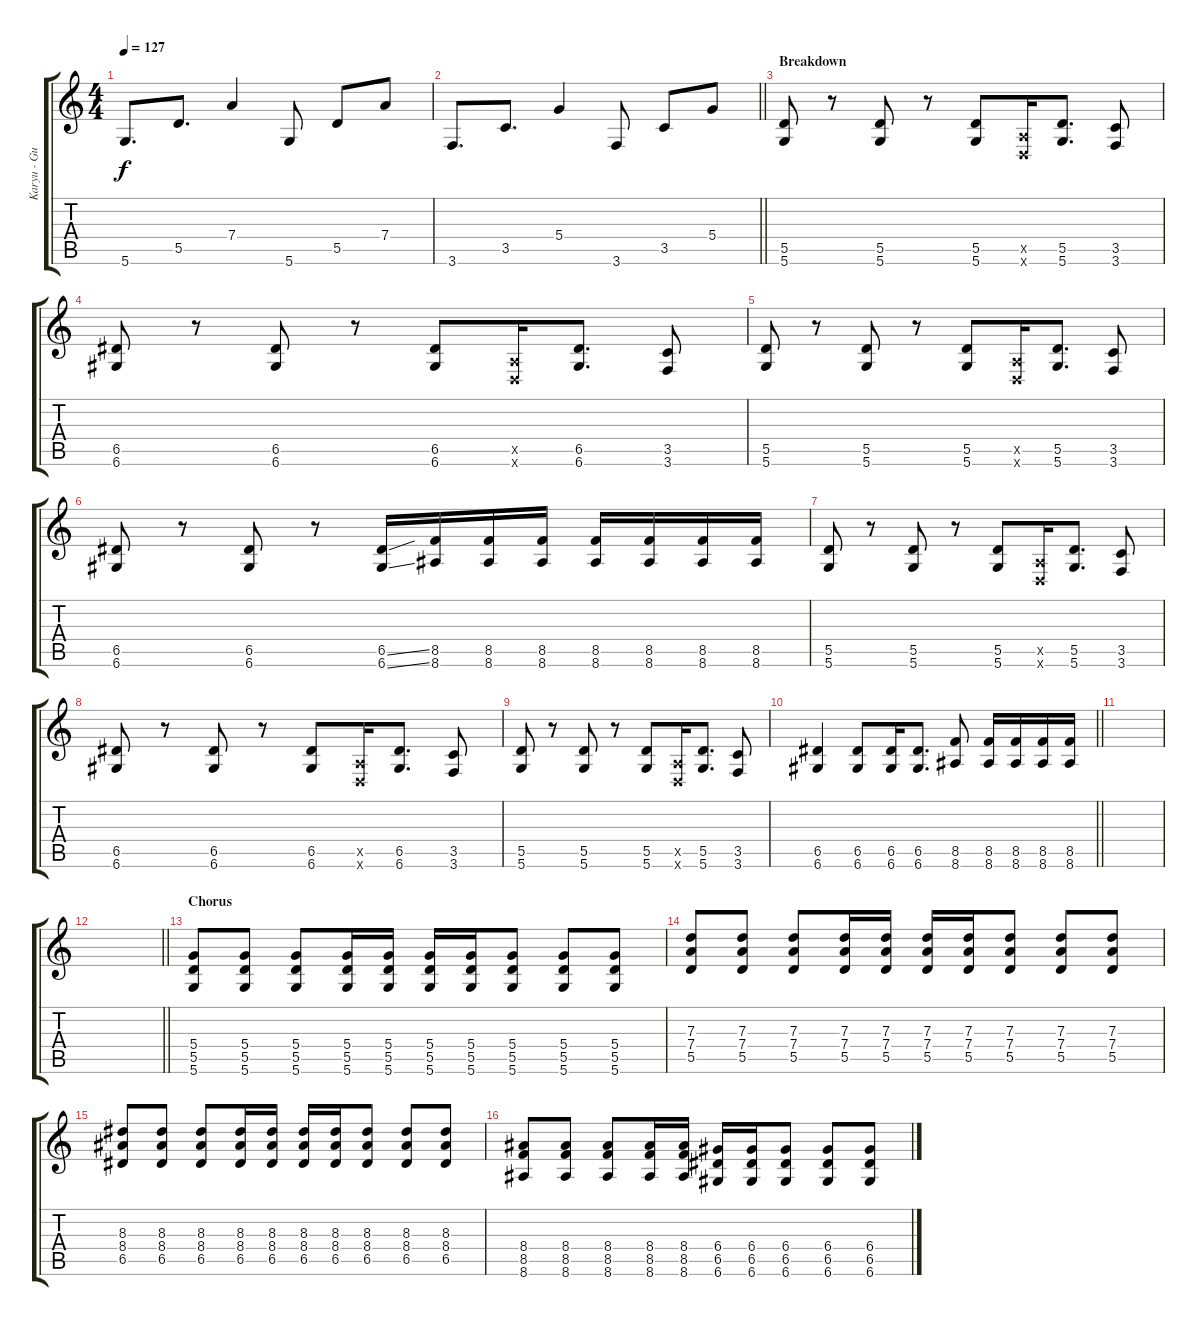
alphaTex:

\track ("Karyu - Guitar 1" "Karyu - Gu") {instrument distortionguitar}
\staff {score tabs}
\tuning (E4 B3 G3 D3 A2 D2) {hide}
\ts (4 4)
\tempo 127
\clef g2
\ks c
5.6.8{d dy f} 5.5.8{d} 7.4.4 5.6.8 5.5.8 7.4.8 |
\barLineRight lightlight
3.6.8{d} 3.5.8{d} 5.4.4 3.6.8 3.5.8 5.4.8 |
\section ("" "Breakdown")
(5.5 5.6).8{instrument distortionguitar} r.8 (5.5 5.6).8 r.8 (5.5 5.6).8 (0.5{x} 0.6{x}).16 (5.5 5.6).8{d} (3.5 3.6).8 |
(6.5 6.6).8 r.8 (6.5 6.6).8 r.8 (6.5 6.6).8 (0.5{x} 0.6{x}).16 (6.5 6.6).8{d} (3.5 3.6).8 |
(5.5 5.6).8 r.8 (5.5 5.6).8 r.8 (5.5 5.6).8 (0.5{x} 0.6{x}).16 (5.5 5.6).8{d} (3.5 3.6).8 |
(6.5 6.6).8 r.8 (6.5 6.6).8 r.8 (6.5{ss} 6.6{ss}).16 (8.5 8.6).16 (8.5 8.6).16 (8.5 8.6).16 (8.5 8.6).16 (8.5 8.6).16 (8.5 8.6).16 (8.5 8.6).16 |
(5.5 5.6).8 r.8 (5.5 5.6).8 r.8 (5.5 5.6).8 (0.5{x} 0.6{x}).16 (5.5 5.6).8{d} (3.5 3.6).8 |
(6.5 6.6).8 r.8 (6.5 6.6).8 r.8 (6.5 6.6).8 (0.5{x} 0.6{x}).16 (6.5 6.6).8{d} (3.5 3.6).8 |
(5.5 5.6).8 r.8 (5.5 5.6).8 r.8 (5.5 5.6).8 (0.5{x} 0.6{x}).16 (5.5 5.6).8{d} (3.5 3.6).8 |
\barLineRight lightlight
(6.5 6.6).4 (6.5 6.6).8 (6.5 6.6).16 (6.5 6.6).8{d} (8.5 8.6).8 (8.5 8.6).16 (8.5 8.6).16 (8.5 8.6).16 (8.5 8.6).16 |
|
\barLineRight lightlight
|
\section ("" "Chorus")
(5.4 5.5 5.6).8 (5.4 5.5 5.6).8 (5.4 5.5 5.6).8 (5.4 5.5 5.6).16 (5.4 5.5 5.6).16 (5.4 5.5 5.6).16 (5.4 5.5 5.6).16 (5.4 5.5 5.6).8 (5.4 5.5 5.6).8 (5.4 5.5 5.6).8 |
(7.3 7.4 5.5).8 (7.3 7.4 5.5).8 (7.3 7.4 5.5).8 (7.3 7.4 5.5).16 (7.3 7.4 5.5).16 (7.3 7.4 5.5).16 (7.3 7.4 5.5).16 (7.3 7.4 5.5).8 (7.3 7.4 5.5).8 (7.3 7.4 5.5).8 |
(8.3 8.4 6.5).8 (8.3 8.4 6.5).8 (8.3 8.4 6.5).8 (8.3 8.4 6.5).16 (8.3 8.4 6.5).16 (8.3 8.4 6.5).16 (8.3 8.4 6.5).16 (8.3 8.4 6.5).8 (8.3 8.4 6.5).8 (8.3 8.4 6.5).8 |
(8.4 8.5 8.6).8 (8.4 8.5 8.6).8 (8.4 8.5 8.6).8 (8.4 8.5 8.6).16 (8.4 8.5 8.6).16 (6.4 6.5 6.6).16 (6.4 6.5 6.6).16 (6.4 6.5 6.6).8 (6.4 6.5 6.6).8 (6.4 6.5 6.6).8
